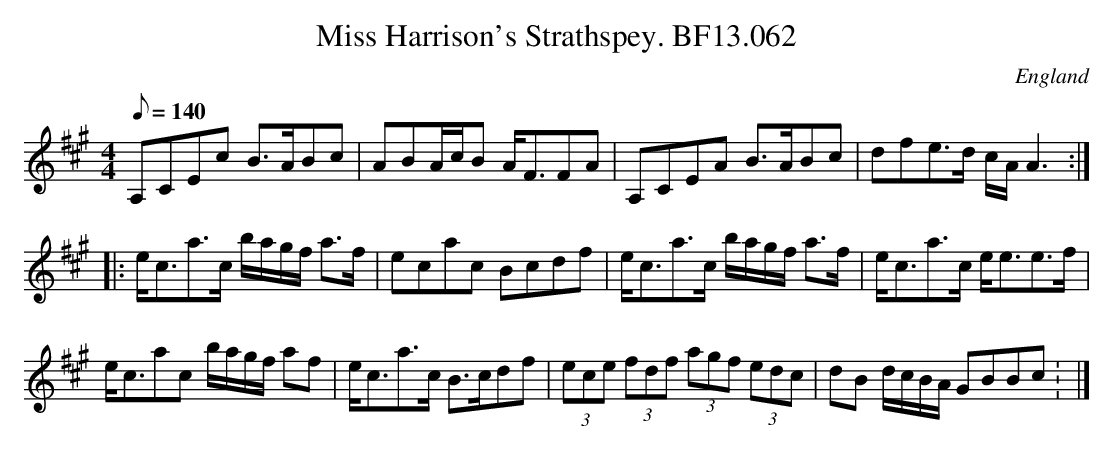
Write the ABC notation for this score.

X:1
T:Miss Harrison's Strathspey. BF13.062
M:4/4
Q:140
O:England
K:A
A,CEc B>ABc|ABA/c/B A<FFA|A,CEA B>ABc|dfe>d c/A/A3::!
e<ca>c b/a/g/f/ a>f|ecac Bcdf|e<ca>c b/a/g/f/ a>f|e<ca>c e<ee>f|!
e<cac b/a/g/f/ af|e<ca>c B>cdf|(3ece (3fdf (3agf (3edc|dB d/c/B/A/ GBBc:
|]
